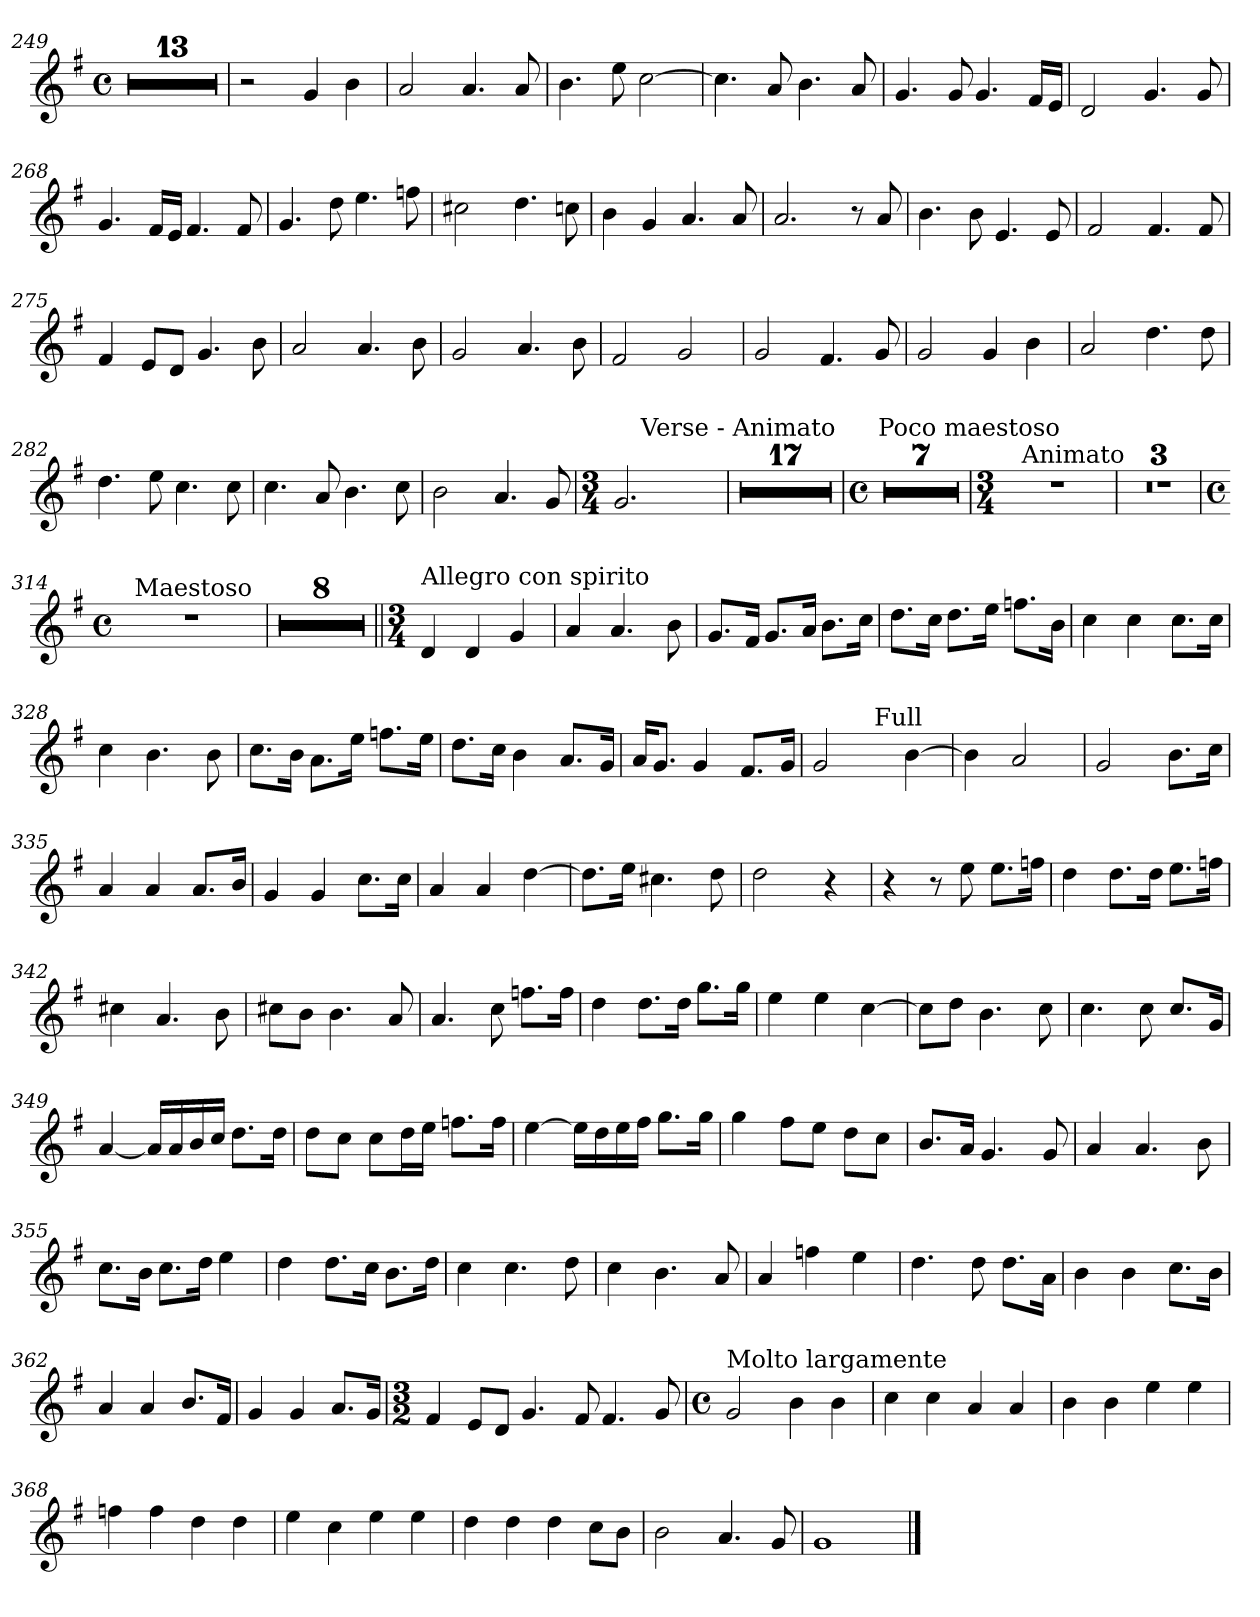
**kern
*part1
*staff1
*clefG2
*k[f#]
*G:
*M4/4
*met(c)
=249
1r
=250
1r
=251
1r
=252
1r
=253
1r
=254
1r
=255
1r
=256
1r
=257
1r
=258
1r
=259
1r
=260
1r
=261
1r
=262
2r
4g/
4b\
=263
2a/
4.a/
8a/
=264
4.b\
8ee\
[2cc\
!!LO:LB:g=z
=265
4.cc\]
8a/
4.b\
8a/
=266
4.g/
8g/
4.g/
16f#/LL
16e/JJ
=267
2d/
4.g/
8g/
=268
4.g/
16f#/LL
16e/JJ
4.f#/
8f#/
=269
4.g/
8dd\
4.ee\
8ffn\
=270
2cc#X\
4.dd\
8ccn\
=271
4b\
4g/
4.a/
8a/
!!LO:LB:g=z
=272
2.a/
8r
8a/
=273
4.b\
8b\
4.e/
8e/
=274
2f#/
4.f#/
8f#/
=275
4f#/
8e/L
8d/J
4.g/
8b\
=276
2a/
4.a/
8b\
=277
2g/
4.a/
8b\
=278
2f#/
2g/
=279
2g/
4.f#/
8g/
!!LO:LB:g=z
=280
2g/
4g/
4b\
=281
2a/
4.dd\
8dd\
=282
4.dd\
8ee\
4.cc\
8cc\
=283
4.cc\
8a/
4.b\
8cc\
=284
2b\
4.a/
8g/
=285
*M3/4
*^
2.g/	8ryy
!	!LO:TX:a:t=Verse - Animato
.	2ryy
.	8ryy
*v	*v
=286
2.r
=287
2.r
=288
2.r
=289
2.r
=290
2.r
=291
2.r
=292
2.r
=293
2.r
=294
2.r
=295
2.r
=296
2.r
=297
2.r
=298
2.r
=299
2.r
=300
2.r
=301
2.r
=302
2.r
=303
*M4/4
*met(c)
!LO:TX:a:t=Poco maestoso
1r
=304
1r
=305
1r
=306
1r
=307
1r
=308
1r
=309
1r
=310
*M3/4
*^
2.r	16ryy
!	!LO:TX:a:t=Animato
.	2ryy
.	8.ryy
*v	*v
=311
2.r
=312
2.r
=313
2.r
!!LO:LB:g=z
=314
*M4/4
*met(c)
*^
1r	32ryy
!	!LO:TX:a:t=Maestoso
.	2ryy
.	4...ryy
*v	*v
=315
1r
=316
1r
=317
1r
=318
1r
=319
1r
=320
1r
=321
1r
=322
1r
=323||
*M3/4
!LO:TX:a:t=Allegro con spirito
4d/
4d/
4g/
=324
4a/
4.a/
8b\
=325
8.g/L
16f#/Jk
8.g/L
16a/Jk
8.b\L
16cc\Jk
=326
8.dd\L
16cc\Jk
8.dd\L
16ee\Jk
8.ffn\L
16b\Jk
=327
4cc\
4cc\
8.cc\L
16cc\Jk
=328
4cc\
4.b\
8b\
!!LO:LB:g=z
=329
8.cc\L
16b\Jk
8.a\L
16ee\Jk
8.ffn\L
16ee\Jk
=330
8.dd\L
16cc\Jk
4b\
8.a/L
16g/Jk
=331
16a/KL
8.g/J
4g/
8.f#/L
16g/Jk
=332
*^
2g/	4.ryy
!	!LO:TX:a:t=Full
.	4.ryy
[4b\	.
*v	*v
=333
4b\]
2a/
=334
2g/
8.b\L
16cc\Jk
=335
4a/
4a/
8.a/L
16b/Jk
=336
4g/
4g/
8.cc\L
16cc\Jk
!!LO:LB:g=z
=337
4a/
4a/
[4dd\
=338
8.dd\L]
16ee\Jk
4.cc#X\
8dd\
=339
2dd\
4r
=340
4r
8r
8ee\
8.ee\L
16ffn\Jk
=341
4dd\
8.dd\L
16dd\Jk
8.ee\L
16ffn\Jk
=342
4cc#X\
4.a/
8b\
=343
8cc#X\L
8b\J
4.b\
8a/
=344
4.a/
8cc\
8.ffn\L
16ff\Jk
!!LO:LB:g=z
=345
4dd\
8.dd\L
16dd\Jk
8.gg\L
16gg\Jk
=346
4ee\
4ee\
[4cc\
=347
8cc\L]
8dd\J
4.b\
8cc\
=348
4.cc\
8cc\
8.cc/L
16g/Jk
=349
[4a/
16a/LL]
16a/
16b/
16cc/JJ
8.dd\L
16dd\Jk
=350
8dd\L
8cc\J
8cc\L
16dd\L
16ee\JJ
8.ffn\L
16ff\Jk
!!LO:LB:g=z
=351
[4ee\
16ee\LL]
16dd\
16ee\
16ff#\JJ
8.gg\L
16gg\Jk
=352
4gg\
8ff#\L
8ee\J
8dd\L
8cc\J
=353
8.b/L
16a/Jk
4.g/
8g/
=354
4a/
4.a/
8b\
=355
8.cc\L
16b\Jk
8.cc\L
16dd\Jk
4ee\
=356
4dd\
8.dd\L
16cc\Jk
8.b\L
16dd\Jk
=357
4cc\
4.cc\
8dd\
!!LO:LB:g=z
=358
4cc\
4.b\
8a/
=359
4a/
4ffn\
4ee\
=360
4.dd\
8dd\
8.dd\L
16a\Jk
=361
4b\
4b\
8.cc\L
16b\Jk
=362
4a/
4a/
8.b/L
16f#/Jk
=363
4g/
4g/
8.a/L
16g/Jk
=364
*M3/2
4f#/
8e/L
8d/J
4.g/
8f#/
4.f#/
8g/
!!LO:LB:g=z
=365
*M4/4
*met(c)
!LO:TX:a:t=Molto largamente
2g/
4b\
4b\
=366
4cc\
4cc\
4a/
4a/
=367
4b\
4b\
4ee\
4ee\
=368
4ffn\
4ff\
4dd\
4dd\
=369
4ee\
4cc\
4ee\
4ee\
=370
4dd\
4dd\
4dd\
8cc\L
8b\J
=371
2b\
4.a/
8g/
=372
1g
==
*-
